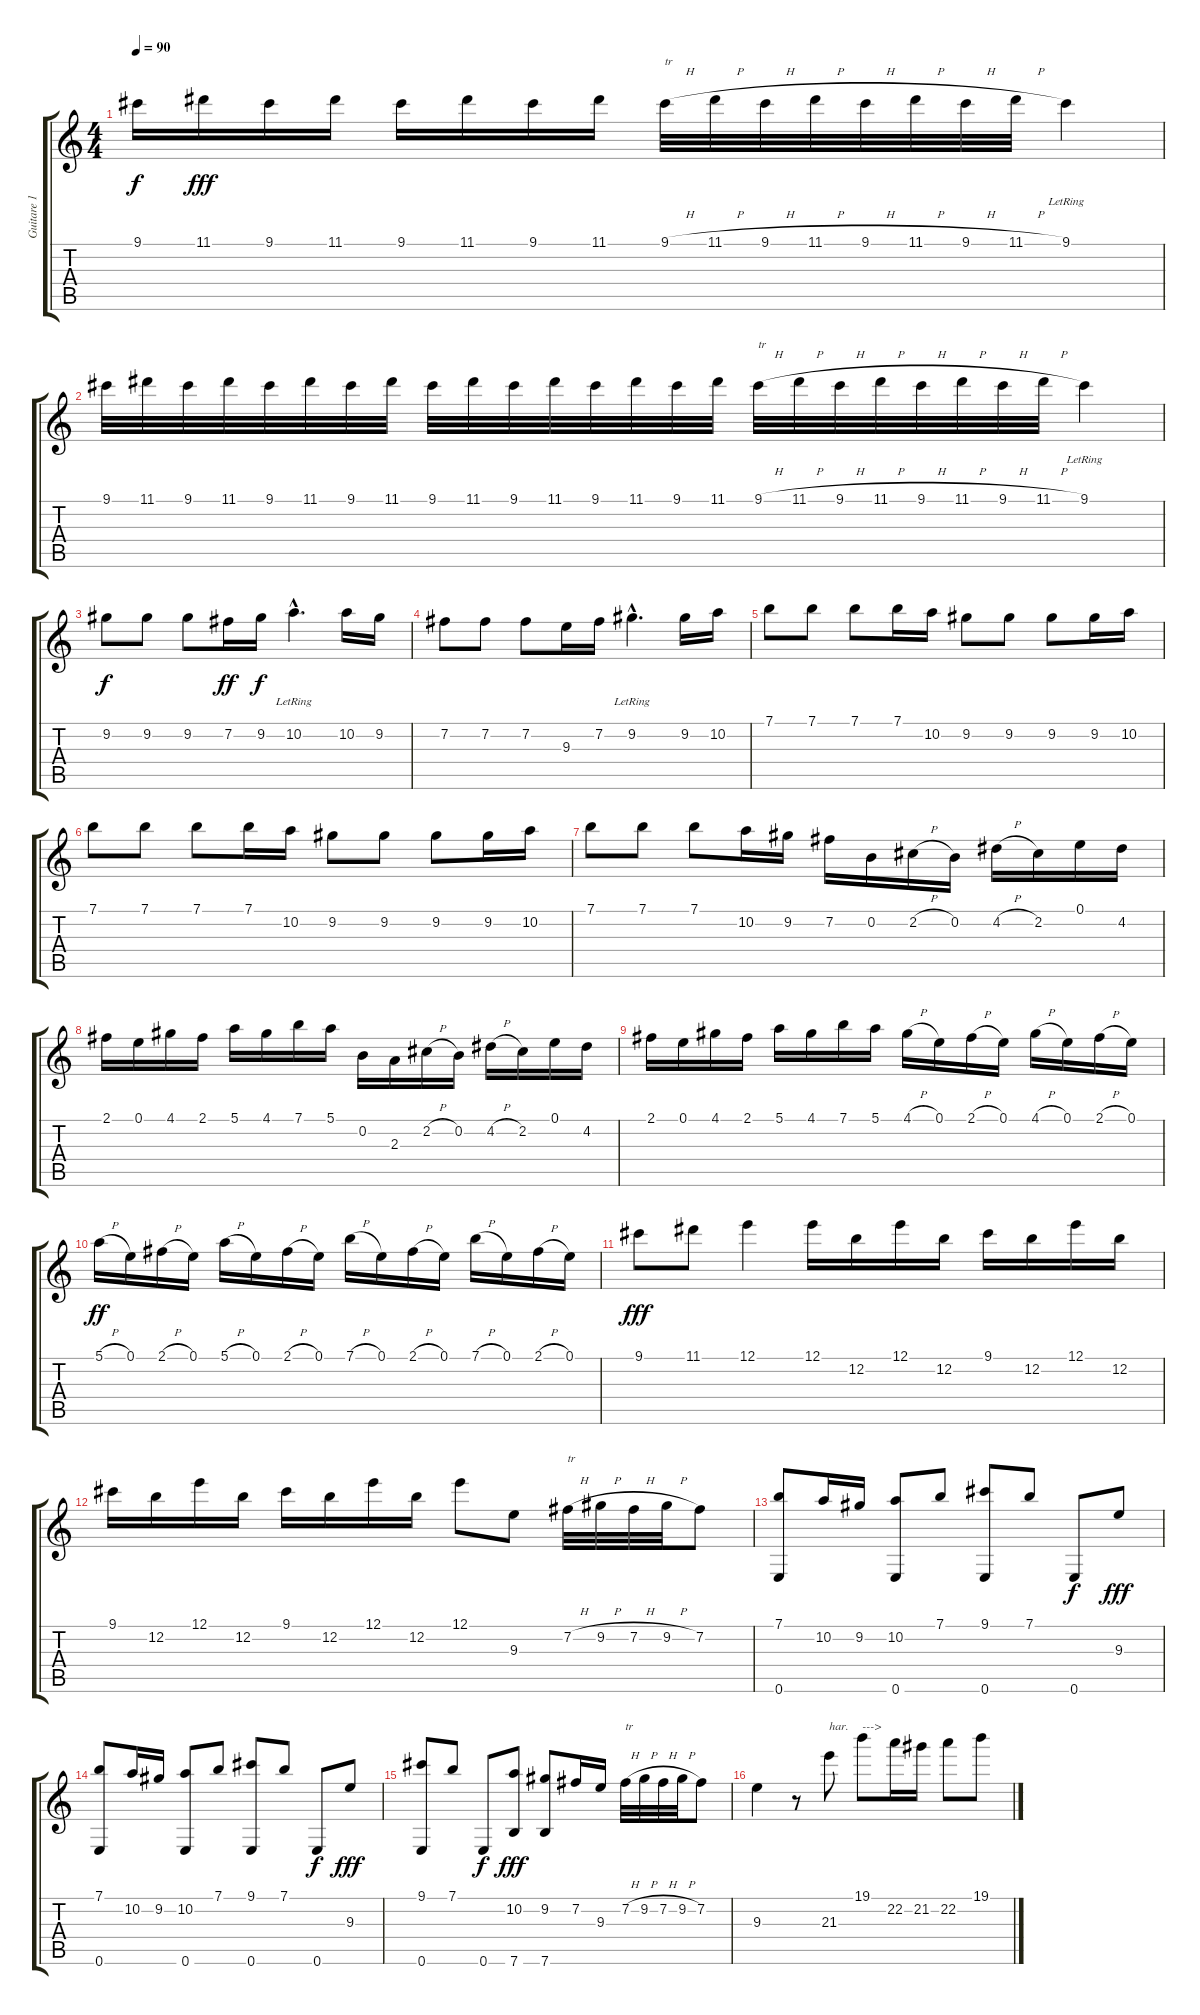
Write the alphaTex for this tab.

\track ("Guitare 1" "Guitare 1") {instrument acousticguitarnylon}
\staff {score tabs}
\tuning (E4 B3 G3 D3 A2 E2) {hide}
\ts (4 4)
\tempo 90
\clef g2
\ks c
9.1{t}.16{dy f} 11.1.16{dy fff} 9.1.16 11.1.16 9.1.16 11.1.16 9.1.16 11.1.16 9.1{h}.32{txt "tr"} 11.1{h}.32 9.1{h}.32 11.1{h}.32 9.1{h}.32 11.1{h}.32 9.1{h}.32 11.1{h}.32 9.1{lr}.4 |
9.1.32 11.1.32 9.1.32 11.1.32 9.1.32 11.1.32 9.1.32 11.1.32 9.1.32 11.1.32 9.1.32 11.1.32 9.1.32 11.1.32 9.1.32 11.1.32 9.1{h}.32{txt "tr"} 11.1{h}.32 9.1{h}.32 11.1{h}.32 9.1{h}.32 11.1{h}.32 9.1{h}.32 11.1{h}.32 9.1{lr}.4 |
9.2.8{dy f} 9.2.8 9.2.8 7.2.16{dy ff} 9.2.16{dy f} 10.2{hac lr}.4{d} 10.2.16 9.2.16 |
7.2.8 7.2.8 7.2.8 9.3.16 7.2.16 9.2{hac lr}.4{d} 9.2.16 10.2.16 |
7.1.8 7.1.8 7.1.8 7.1.16 10.2.16 9.2.8 9.2.8 9.2.8 9.2.16 10.2.16 |
7.1.8 7.1.8 7.1.8 7.1.16 10.2.16 9.2.8 9.2.8 9.2.8 9.2.16 10.2.16 |
7.1.8 7.1.8 7.1.8 10.2.16 9.2.16 7.2.16 0.2.16 2.2{h}.16 0.2.16 4.2{h}.16 2.2.16 0.1.16 4.2.16 |
2.1.16 0.1.16 4.1.16 2.1.16 5.1.16 4.1.16 7.1.16 5.1.16 0.2.16 2.3.16 2.2{h}.16 0.2.16 4.2{h}.16 2.2.16 0.1.16 4.2.16 |
2.1.16 0.1.16 4.1.16 2.1.16 5.1.16 4.1.16 7.1.16 5.1.16 4.1{h}.16 0.1.16 2.1{h}.16 0.1.16 4.1{h}.16 0.1.16 2.1{h}.16 0.1.16 |
5.1{h}.16{dy ff} 0.1.16 2.1{h}.16 0.1.16 5.1{h}.16 0.1.16 2.1{h}.16 0.1.16 7.1{h}.16 0.1.16 2.1{h}.16 0.1.16 7.1{h}.16 0.1.16 2.1{h}.16 0.1.16 |
9.1.8{dy fff} 11.1.8 12.1.4 12.1.16 12.2.16 12.1.16 12.2.16 9.1.16 12.2.16 12.1.16 12.2.16 |
9.1.16 12.2.16 12.1.16 12.2.16 9.1.16 12.2.16 12.1.16 12.2.16 12.1.8 9.3.8 7.2{h}.32{txt "tr"} 9.2{h}.32 7.2{h}.32 9.2{h}.32 7.2.8 |
(7.1 0.6).8 10.2.16 9.2.16 (10.2 0.6).8 7.1.8 (9.1 0.6).8 7.1.8 0.6.8{dy f} 9.3.8{dy fff} |
(7.1 0.6).8 10.2.16 9.2.16 (10.2 0.6).8 7.1.8 (9.1 0.6).8 7.1.8 0.6.8{dy f} 9.3.8{dy fff} |
(9.1 0.6).8 7.1.8 0.6.8{dy f} (10.2 7.6).8{dy fff} (9.2 7.6).8 7.2.16 9.3.16 7.2{h}.32{txt "tr"} 9.2{h}.32 7.2{h}.32 9.2{h}.32 7.2.8 |
9.3.4 r.8 21.3.8{txt "har."} 19.1.8{txt "--->"} 22.2.16 21.2.16 22.2.8 19.1.8
